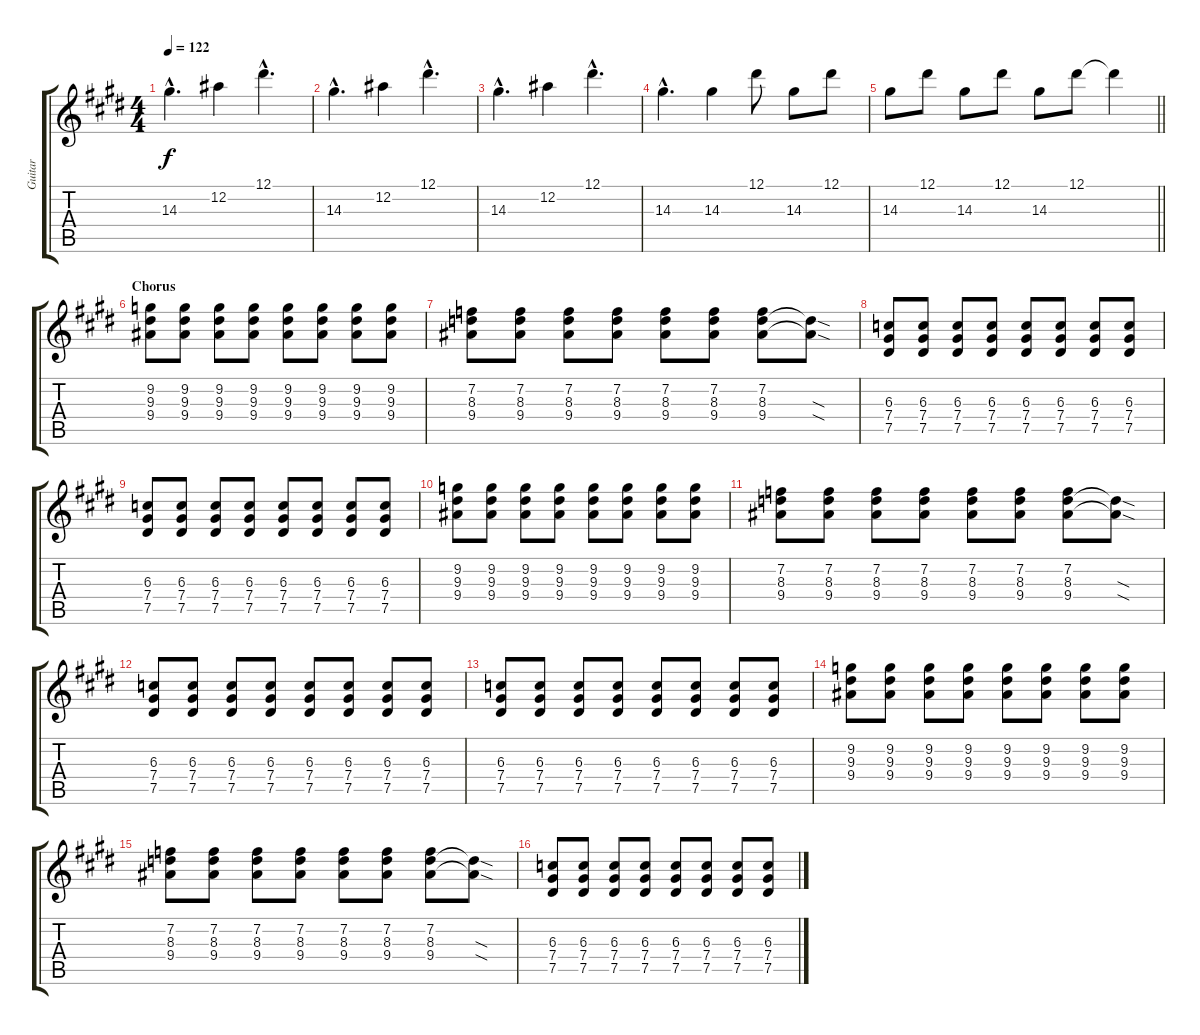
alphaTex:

\track ("Guitar" "Guitar") {instrument overdrivenguitar}
\staff {score tabs}
\tuning (Eb4 Bb3 Gb3 Db3 Ab2 Eb2) {hide}
\ts (4 4)
\tempo 122
\clef g2
\ks e
14.3{hac}.4{d dy f} 12.2.4 12.1{hac}.4{d} |
14.3{hac}.4{d} 12.2.4 12.1{hac}.4{d} |
14.3{hac}.4{d} 12.2.4 12.1{hac}.4{d} |
14.3{hac}.4{d} 14.3.4 12.1.8 14.3.8 12.1.8 |
\barLineRight lightlight
14.3.8 12.1.8 14.3.8 12.1.8 14.3.8 12.1.8 12.1{t}.4 |
\section ("" "Chorus")
(9.2 9.3 9.4).8 (9.2 9.3 9.4).8 (9.2 9.3 9.4).8 (9.2 9.3 9.4).8 (9.2 9.3 9.4).8 (9.2 9.3 9.4).8 (9.2 9.3 9.4).8 (9.2 9.3 9.4).8 |
(7.2 8.3 9.4).8 (7.2 8.3 9.4).8 (7.2 8.3 9.4).8 (7.2 8.3 9.4).8 (7.2 8.3 9.4).8 (7.2 8.3 9.4).8 (7.2 8.3 9.4).8 (8.3{sod t} 9.4{sod t}).8 |
(6.3 7.4 7.5).8 (6.3 7.4 7.5).8 (6.3 7.4 7.5).8 (6.3 7.4 7.5).8 (6.3 7.4 7.5).8 (6.3 7.4 7.5).8 (6.3 7.4 7.5).8 (6.3 7.4 7.5).8 |
(6.3 7.4 7.5).8 (6.3 7.4 7.5).8 (6.3 7.4 7.5).8 (6.3 7.4 7.5).8 (6.3 7.4 7.5).8 (6.3 7.4 7.5).8 (6.3 7.4 7.5).8 (6.3 7.4 7.5).8 |
(9.2 9.3 9.4).8 (9.2 9.3 9.4).8 (9.2 9.3 9.4).8 (9.2 9.3 9.4).8 (9.2 9.3 9.4).8 (9.2 9.3 9.4).8 (9.2 9.3 9.4).8 (9.2 9.3 9.4).8 |
(7.2 8.3 9.4).8 (7.2 8.3 9.4).8 (7.2 8.3 9.4).8 (7.2 8.3 9.4).8 (7.2 8.3 9.4).8 (7.2 8.3 9.4).8 (7.2 8.3 9.4).8 (8.3{sod t} 9.4{sod t}).8 |
(6.3 7.4 7.5).8 (6.3 7.4 7.5).8 (6.3 7.4 7.5).8 (6.3 7.4 7.5).8 (6.3 7.4 7.5).8 (6.3 7.4 7.5).8 (6.3 7.4 7.5).8 (6.3 7.4 7.5).8 |
(6.3 7.4 7.5).8 (6.3 7.4 7.5).8 (6.3 7.4 7.5).8 (6.3 7.4 7.5).8 (6.3 7.4 7.5).8 (6.3 7.4 7.5).8 (6.3 7.4 7.5).8 (6.3 7.4 7.5).8 |
(9.2 9.3 9.4).8 (9.2 9.3 9.4).8 (9.2 9.3 9.4).8 (9.2 9.3 9.4).8 (9.2 9.3 9.4).8 (9.2 9.3 9.4).8 (9.2 9.3 9.4).8 (9.2 9.3 9.4).8 |
(7.2 8.3 9.4).8 (7.2 8.3 9.4).8 (7.2 8.3 9.4).8 (7.2 8.3 9.4).8 (7.2 8.3 9.4).8 (7.2 8.3 9.4).8 (7.2 8.3 9.4).8 (8.3{sod t} 9.4{sod t}).8 |
(6.3 7.4 7.5).8 (6.3 7.4 7.5).8 (6.3 7.4 7.5).8 (6.3 7.4 7.5).8 (6.3 7.4 7.5).8 (6.3 7.4 7.5).8 (6.3 7.4 7.5).8 (6.3 7.4 7.5).8
